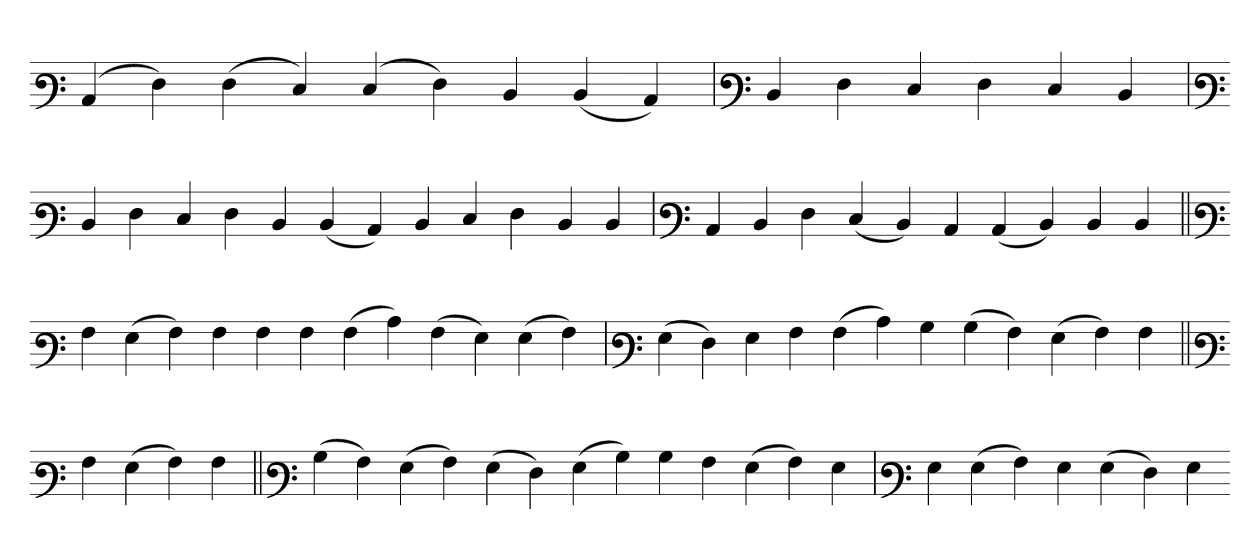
**kern
*part1
*staff1
*clefF3
=
(4C
4F)
(4F
4E)
(4E
4F)
4D
(4D
4C)
=`
*clefF3
4D
4F
4E
4F
4E
4D
=`
*clefF3
4D
4F
4E
4F
4D
(4D
4C)
4D
4E
4F
4D
4D
='
*clefF3
4C
4D
4F
(4E
4D)
4C
(4C
4D)
4D
4D
=||
*clefF3
4A
(4G
4A)
4A
4A
4A
(4A
4c)
(4A
4G)
(4G
4A)
='
*clefF3
(4G
4F)
4G
4A
(4A
4c)
4B
(4B
4A)
(4G
4A)
4A
=||
*clefF3
4A
(4G
4A)
4A
=||
*clefF3
(4B
4A)
(4G
4A)
(4G
4F)
(4G
4B)
4B
4A
(4G
4A)
4G
=`
*clefF3
4G
(4G
4A)
4G
(4G
4F)
4G
=-
*-
